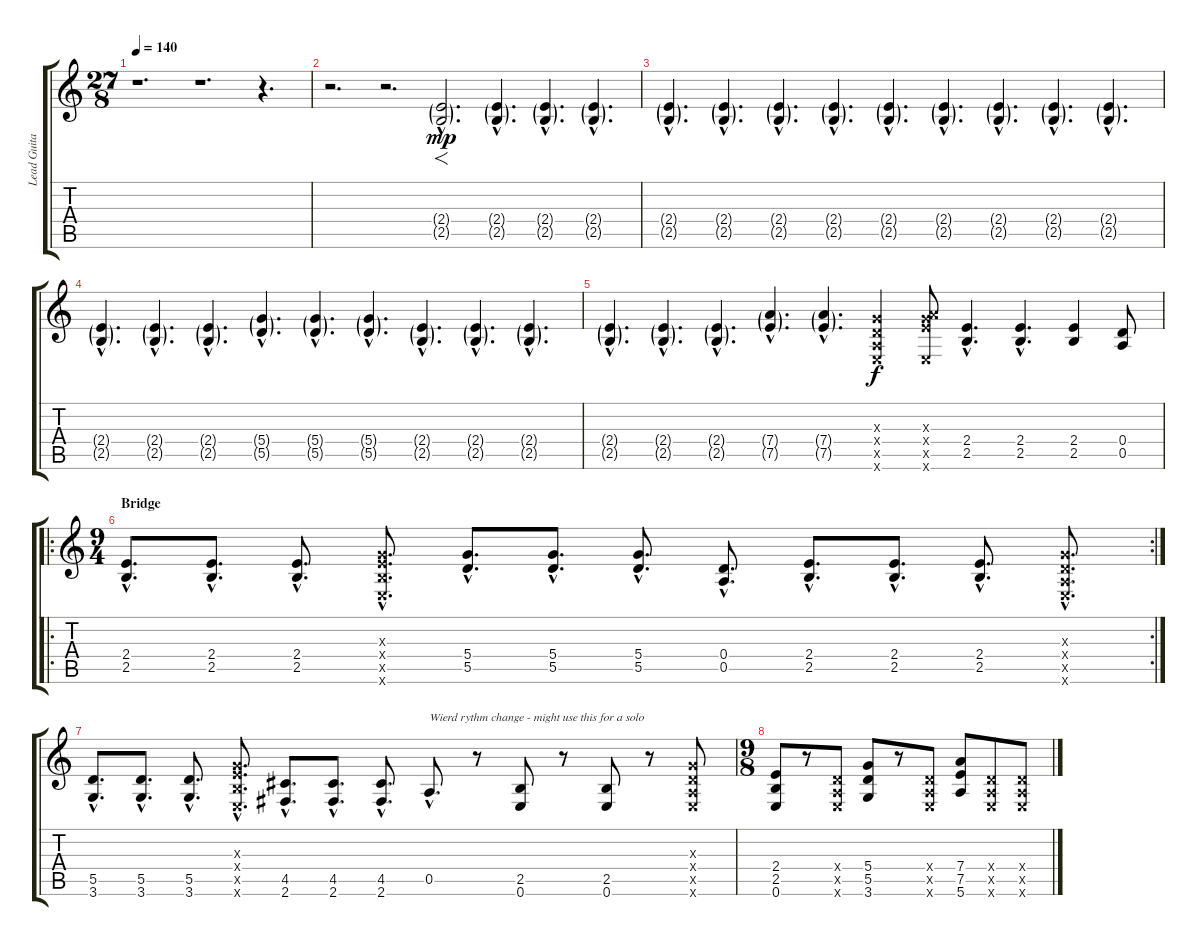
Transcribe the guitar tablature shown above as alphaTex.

\track ("Lead Guitar" "Lead Guita") {instrument distortionguitar}
\staff {score tabs}
\tuning (E4 B3 G3 D3 A2 E2) {hide}
\ts (27 8)
\tempo 140
\clef g2
\ks c
r.1{d dy mp} r.1{d} r.4{d} |
r.2{d} r.2{d} (2.4{g hac} 2.5{g hac}).2{f d} (2.4{g hac} 2.5{g hac}).4{d} (2.4{g hac} 2.5{g hac}).4{d} (2.4{g hac} 2.5{g hac}).4{d} |
(2.4{g hac} 2.5{g hac}).4{d} (2.4{g hac} 2.5{g hac}).4{d} (2.4{g hac} 2.5{g hac}).4{d} (2.4{g hac} 2.5{g hac}).4{d} (2.4{g hac} 2.5{g hac}).4{d} (2.4{g hac} 2.5{g hac}).4{d} (2.4{g hac} 2.5{g hac}).4{d} (2.4{g hac} 2.5{g hac}).4{d} (2.4{g hac} 2.5{g hac}).4{d} |
(2.4{g hac} 2.5{g hac}).4{d} (2.4{g hac} 2.5{g hac}).4{d} (2.4{g hac} 2.5{g hac}).4{d} (5.4{g hac} 5.5{g hac}).4{d} (5.4{g hac} 5.5{g hac}).4{d} (5.4{g hac} 5.5{g hac}).4{d} (2.4{g hac} 2.5{g hac}).4{d} (2.4{g hac} 2.5{g hac}).4{d} (2.4{g hac} 2.5{g hac}).4{d} |
(2.4{g hac} 2.5{g hac}).4{d} (2.4{g hac} 2.5{g hac}).4{d} (2.4{g hac} 2.5{g hac}).4{d} (7.4{g hac} 7.5{g hac}).4{d} (7.4{g hac} 7.5{g hac}).4{d} (0.3{x} 0.4{x} 0.5{x} 0.6{x}).4{dy f} (0.3{x} 7.4{x} 7.5{x} 0.6{x}).8 (2.4{hac} 2.5{hac}).4{d} (2.4{hac} 2.5{hac}).4{d} (2.4 2.5).4 (0.4 0.5).8 |
\ro
\rc 2
\ts (9 4)
\section ("" "Bridge")
(2.4{hac} 2.5{hac}).8{d} (2.4{hac} 2.5{hac}).8{d} (2.4{hac} 2.5{hac}).8{d} (0.3{hac x} 2.4{hac x} 2.5{hac x} 0.6{hac x}).8{d} (5.4{hac} 5.5{hac}).8{d} (5.4{hac} 5.5{hac}).8{d} (5.4{hac} 5.5{hac}).8{d} (0.4{hac} 0.5{hac}).8{d} (2.4{hac} 2.5{hac}).8{d} (2.4{hac} 2.5{hac}).8{d} (2.4{hac} 2.5{hac}).8{d} (0.3{hac x} 0.4{hac x} 0.5{hac x} 0.6{hac x}).8{d} |
(5.5{hac} 3.6{hac}).8{d} (5.5{hac} 3.6{hac}).8{d} (5.5{hac} 3.6{hac}).8{d} (0.3{hac x} 2.4{hac x} 2.5{hac x} 0.6{hac x}).8{d} (4.5{hac} 2.6{hac}).8{d} (4.5{hac} 2.6{hac}).8{d} (4.5{hac} 2.6{hac}).8{d} 0.5{hac}.8{d txt "Wierd rythm change - might use this for a solo"} r.8 (2.5 0.6).8 r.8 (2.5 0.6).8 r.8 (0.3{x} 0.4{x} 0.5{x} 0.6{x}).8 |
\ts (9 8)
(2.4 2.5 0.6).8 r.8 (0.4{x} 0.5{x} 0.6{x}).8 (5.4 5.5 3.6).8 r.8 (0.4{x} 0.5{x} 0.6{x}).8 (7.4 7.5 5.6).8 (0.4{x} 0.5{x} 0.6{x}).8 (0.4{x} 0.5{x} 0.6{x}).8
